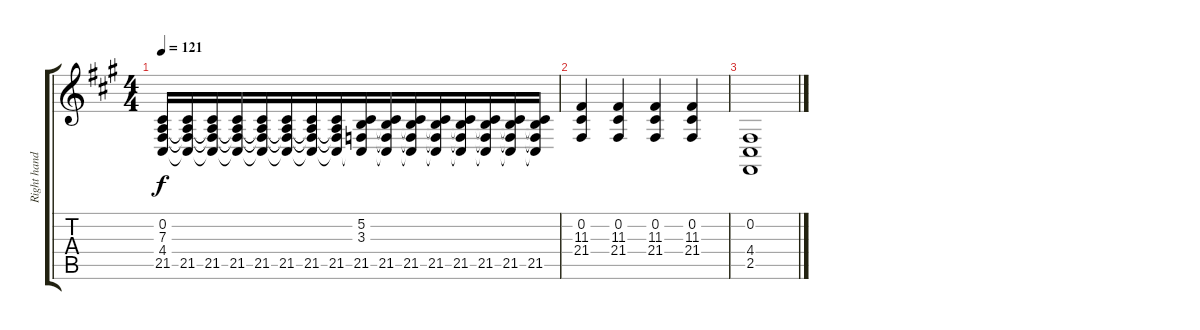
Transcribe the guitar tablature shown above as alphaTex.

\track ("Right hand" "Right hand") {instrument acousticgrandpiano}
\staff {score tabs}
\tuning (C-1 Gb3 D3 A2 E2 B1) {hide}
\ts (4 4)
\tempo 121
\clef g2
\ks f#minor
(0.2 7.3 4.4 21.5).16{dy f} (0.2{t} 7.3{t} 4.4{t} 21.5).16 (0.2{t} 7.3{t} 4.4{t} 21.5).16 (0.2{t} 7.3{t} 4.4{t} 21.5).16{beam merge} (0.2{t} 7.3{t} 4.4{t} 21.5).16 (0.2{t} 7.3{t} 4.4{t} 21.5).16 (0.2{t} 7.3{t} 4.4{t} 21.5).16 (0.2{t} 7.3{t} 4.4{t} 21.5).16{beam merge} (5.2 3.3 4.4{t} 21.5).16 (5.2{t} 3.3{t} 4.4{t} 21.5).16 (5.2{t} 3.3{t} 4.4{t} 21.5).16 (5.2{t} 3.3{t} 4.4{t} 21.5).16{beam merge} (5.2{t} 3.3{t} 4.4{t} 21.5).16 (5.2{t} 3.3{t} 4.4{t} 21.5).16 (5.2{t} 3.3{t} 4.4{t} 21.5).16 (5.2{t} 3.3{t} 4.4{t} 21.5).16 |
(0.2 11.3 21.4).4 (0.2 11.3 21.4).4 (0.2 11.3 21.4).4 (0.2 11.3 21.4).4 |
(0.2 4.4 2.5).1
